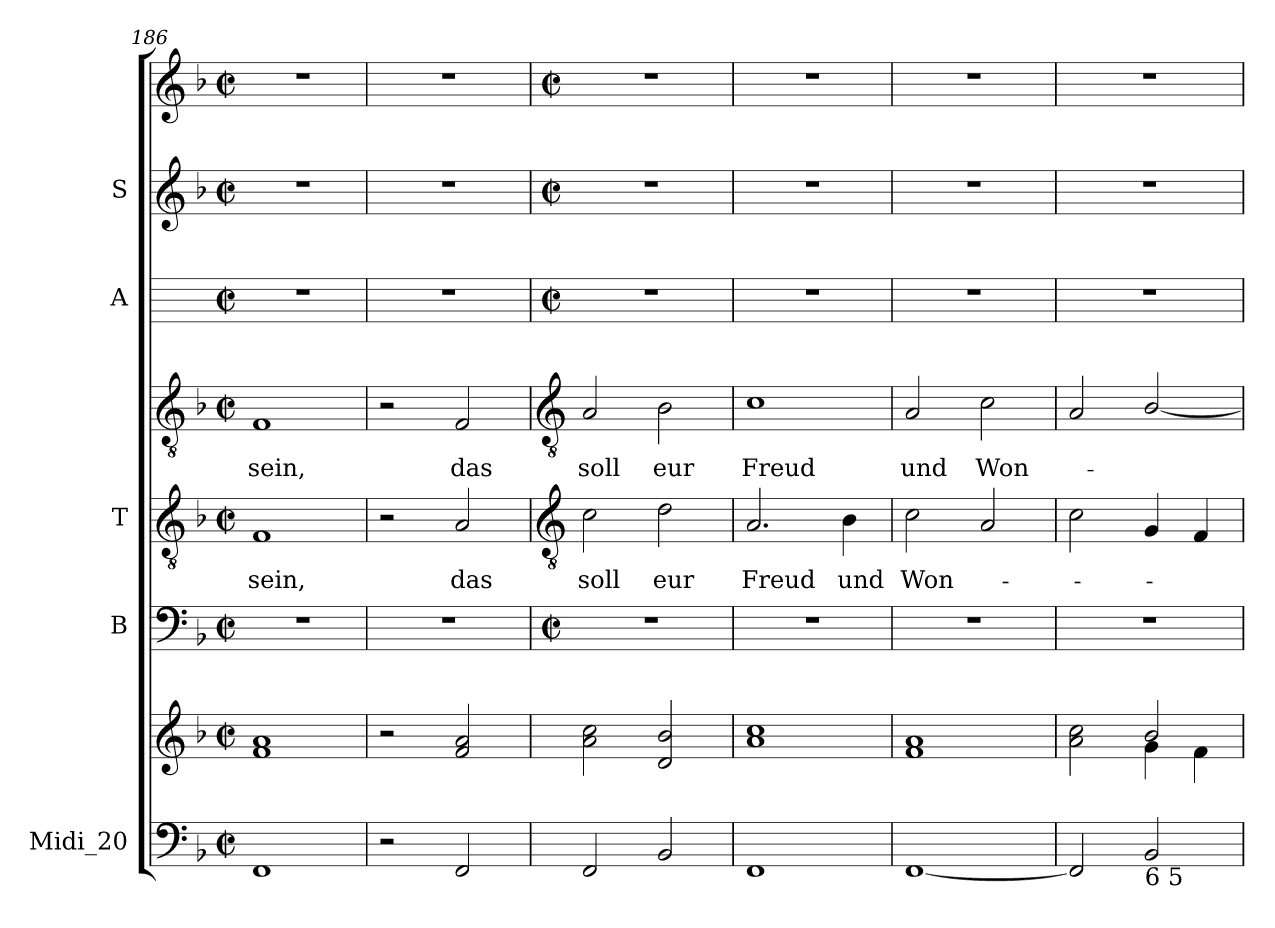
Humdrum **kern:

**kern	**kern	**kern	**kern	**text	**kern	**text	**kern	**kern	**kern
*part5	*part5	*part4	*part3	*part3	*part3	*part3	*part2	*part1	*part1
*staff8	*staff7	*staff6	*staff5	*staff5	*staff4	*staff4	*staff3	*staff2	*staff1
*I"Midi_20	*	*I"B	*I"T	*	*	*	*I"A	*I"S	*
*clefF4	*clefG2	*clefF4	*clefGv2	*	*clefGv2	*	*	*clefG2	*clefG2
*k[b-]	*k[b-]	*k[b-]	*k[b-]	*	*k[b-]	*	*	*k[b-]	*k[b-]
*F:	*F:	*F:	*F:	*	*F:	*	*	*F:	*F:
*M2/2	*M2/2	*M2/2	*M2/2	*	*M2/2	*	*M2/2	*M2/2	*M2/2
*met(c|)	*met(c|)	*met(c|)	*met(c|)	*	*met(c|)	*	*met(c|)	*met(c|)	*met(c|)
=186	=186	=186	=186	=186	=186	=186	=186	=186	=186
*	*^	*	*	*	*	*	*	*	*
!	!	!	!	!	!LO:LY:b	!	!LO:LY:b	!	!	!
1FF	1a	1f\	1r	1F	sein,	1F	sein,	1r	1r	1r
=187	=187	=187	=187	=187	=187	=187	=187	=187	=187	=187
2r	2r	2ryy	1r	2r	.	2r	.	1r	1r	1r
!	!	!	!	!	!LO:LY:b	!	!LO:LY:b	!	!	!
2FF	2f 2a	2ryy	.	2A	das	2F	das	.	.	.
!!LO:LB:g=z
=188	=188	=188	=188	=188	=188	=188	=188	=188	=188	=188
*	*	*	*	*clefGv2	*	*clefGv2	*	*	*	*
*	*	*	*M2/2	*	*	*	*	*M2/2	*M2/2	*M2/2
*	*	*	*met(c|)	*	*	*	*	*met(c|)	*met(c|)	*met(c|)
!	!	!	!	!	!LO:LY:b	!	!LO:LY:b	!	!	!
2FF	2a\ 2cc\	2ryy	1r	2c	soll	2A	soll	1r	1r	1r
!	!	!	!	!	!LO:LY:b	!	!LO:LY:b	!	!	!
2BB-	2d 2b-	2ryy	.	2d	eur	2B-	eur	.	.	.
=189	=189	=189	=189	=189	=189	=189	=189	=189	=189	=189
!	!	!	!	!	!LO:LY:b	!	!LO:LY:b	!	!	!
1FF	1cc	1a\	1r	2.A	Freud	1c	Freud	1r	1r	1r
!	!	!	!	!	!LO:LY:b	!	!	!	!	!
.	.	.	.	4B-	und	.	.	.	.	.
=190	=190	=190	=190	=190	=190	=190	=190	=190	=190	=190
!	!	!	!	!	!LO:LY:b	!	!LO:LY:b	!	!	!
[1FF	1a	1f\	1r	2c	Won-	2A	und	1r	1r	1r
!	!	!	!	!	!	!	!LO:LY:b	!	!	!
.	.	.	.	2A	.	2c	Won-	.	.	.
=191	=191	=191	=191	=191	=191	=191	=191	=191	=191	=191
2FF]	2a 2cc	2ryy	1r	2c	.	2A	.	1r	1r	1r
!LO:TX:b:t=6       5	!	!	!	!	!	!	!	!	!	!
2BB-	2b-/	4g\	.	4G	.	[2B-/	.	.	.	.
.	.	4f\	.	4F	.	.	.	.	.	.
*	*v	*v	*	*	*	*	*	*	*	*
=	=	=	=	=	=	=	=	=	=
*-	*-	*-	*-	*-	*-	*-	*-	*-	*-
